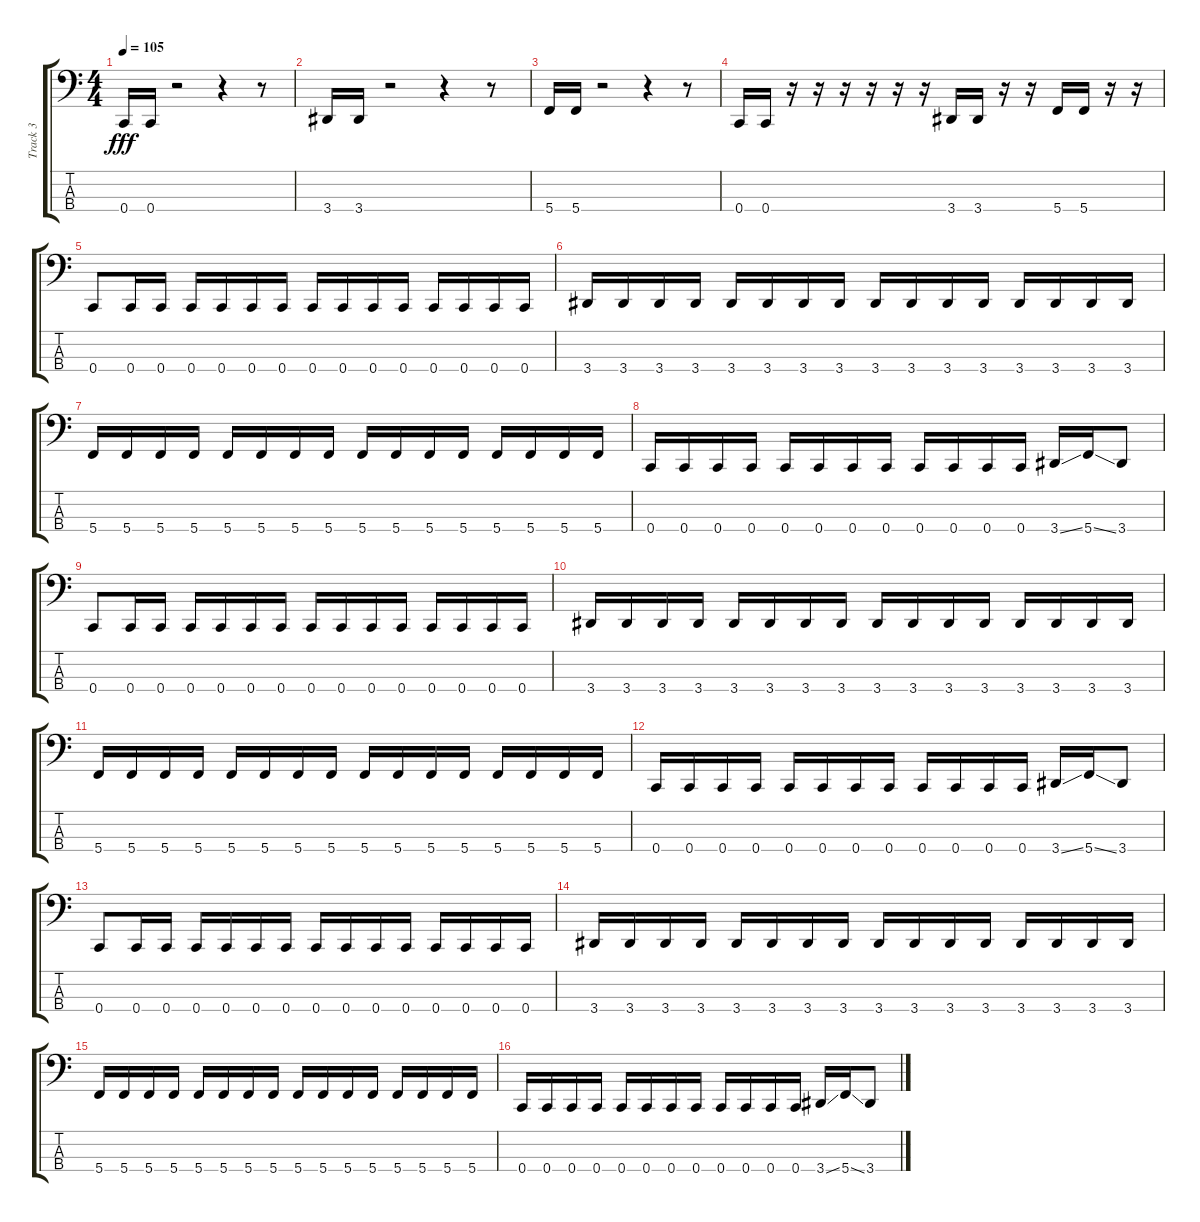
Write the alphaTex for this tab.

\track ("Track 3" "Track 3") {instrument electricbasspick}
\staff {score tabs}
\tuning (Eb2 Bb1 F1 C1) {hide}
\ts (4 4)
\tempo 105
\clef f4
\ks c
0.4.16{dy fff instrument electricbasspick} 0.4.16 r.2 r.4 r.8 |
3.4.16 3.4.16 r.2 r.4 r.8 |
5.4.16 5.4.16 r.2 r.4 r.8 |
0.4.16 0.4.16 r.16 r.16 r.16 r.16 r.16 r.16 3.4.16 3.4.16 r.16 r.16 5.4.16 5.4.16 r.16 r.16 |
0.4.8 0.4.16 0.4.16 0.4.16 0.4.16 0.4.16 0.4.16 0.4.16 0.4.16 0.4.16 0.4.16 0.4.16 0.4.16 0.4.16 0.4.16 |
3.4.16 3.4.16 3.4.16 3.4.16 3.4.16 3.4.16 3.4.16 3.4.16 3.4.16 3.4.16 3.4.16 3.4.16 3.4.16 3.4.16 3.4.16 3.4.16 |
5.4.16 5.4.16 5.4.16 5.4.16 5.4.16 5.4.16 5.4.16 5.4.16 5.4.16 5.4.16 5.4.16 5.4.16 5.4.16 5.4.16 5.4.16 5.4.16 |
0.4.16 0.4.16 0.4.16 0.4.16 0.4.16 0.4.16 0.4.16 0.4.16 0.4.16 0.4.16 0.4.16 0.4.16 3.4{ss}.16 5.4{ss}.16 3.4.8 |
0.4.8 0.4.16 0.4.16 0.4.16 0.4.16 0.4.16 0.4.16 0.4.16 0.4.16 0.4.16 0.4.16 0.4.16 0.4.16 0.4.16 0.4.16 |
3.4.16 3.4.16 3.4.16 3.4.16 3.4.16 3.4.16 3.4.16 3.4.16 3.4.16 3.4.16 3.4.16 3.4.16 3.4.16 3.4.16 3.4.16 3.4.16 |
5.4.16 5.4.16 5.4.16 5.4.16 5.4.16 5.4.16 5.4.16 5.4.16 5.4.16 5.4.16 5.4.16 5.4.16 5.4.16 5.4.16 5.4.16 5.4.16 |
0.4.16 0.4.16 0.4.16 0.4.16 0.4.16 0.4.16 0.4.16 0.4.16 0.4.16 0.4.16 0.4.16 0.4.16 3.4{ss}.16 5.4{ss}.16 3.4.8 |
0.4.8 0.4.16 0.4.16 0.4.16 0.4.16 0.4.16 0.4.16 0.4.16 0.4.16 0.4.16 0.4.16 0.4.16 0.4.16 0.4.16 0.4.16 |
3.4.16 3.4.16 3.4.16 3.4.16 3.4.16 3.4.16 3.4.16 3.4.16 3.4.16 3.4.16 3.4.16 3.4.16 3.4.16 3.4.16 3.4.16 3.4.16 |
5.4.16 5.4.16 5.4.16 5.4.16 5.4.16 5.4.16 5.4.16 5.4.16 5.4.16 5.4.16 5.4.16 5.4.16 5.4.16 5.4.16 5.4.16 5.4.16 |
0.4.16 0.4.16 0.4.16 0.4.16 0.4.16 0.4.16 0.4.16 0.4.16 0.4.16 0.4.16 0.4.16 0.4.16 3.4{ss}.16 5.4{ss}.16 3.4.8
